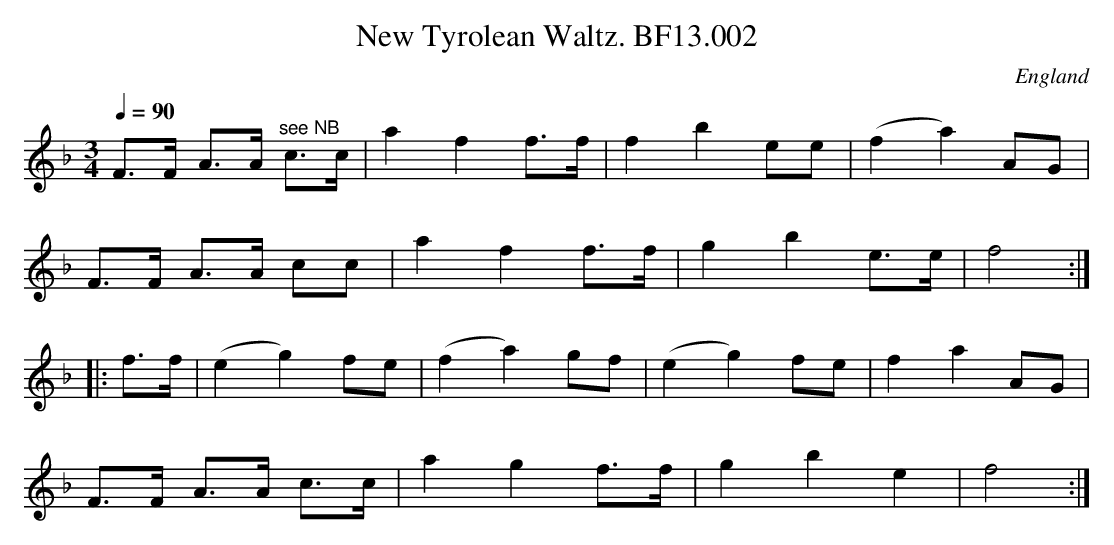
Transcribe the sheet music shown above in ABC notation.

X:1
T:New Tyrolean Waltz. BF13.002
M:3/4
L:1/8
Q:1/4=90
O:England
K:F major
F>F A>A"^see NB" c>c|a2f2 f>f|f2b2ee|(f2a2)AG|!
F>F A>A cc|a2f2f>f|g2b2e>e|f4:|!
|:f>f|(e2g2)fe|(f2a2)gf|(e2g2)fe|f2a2AG|!
F>F A>A c>c|a2g2f>f|g2b2e2|f4:|
